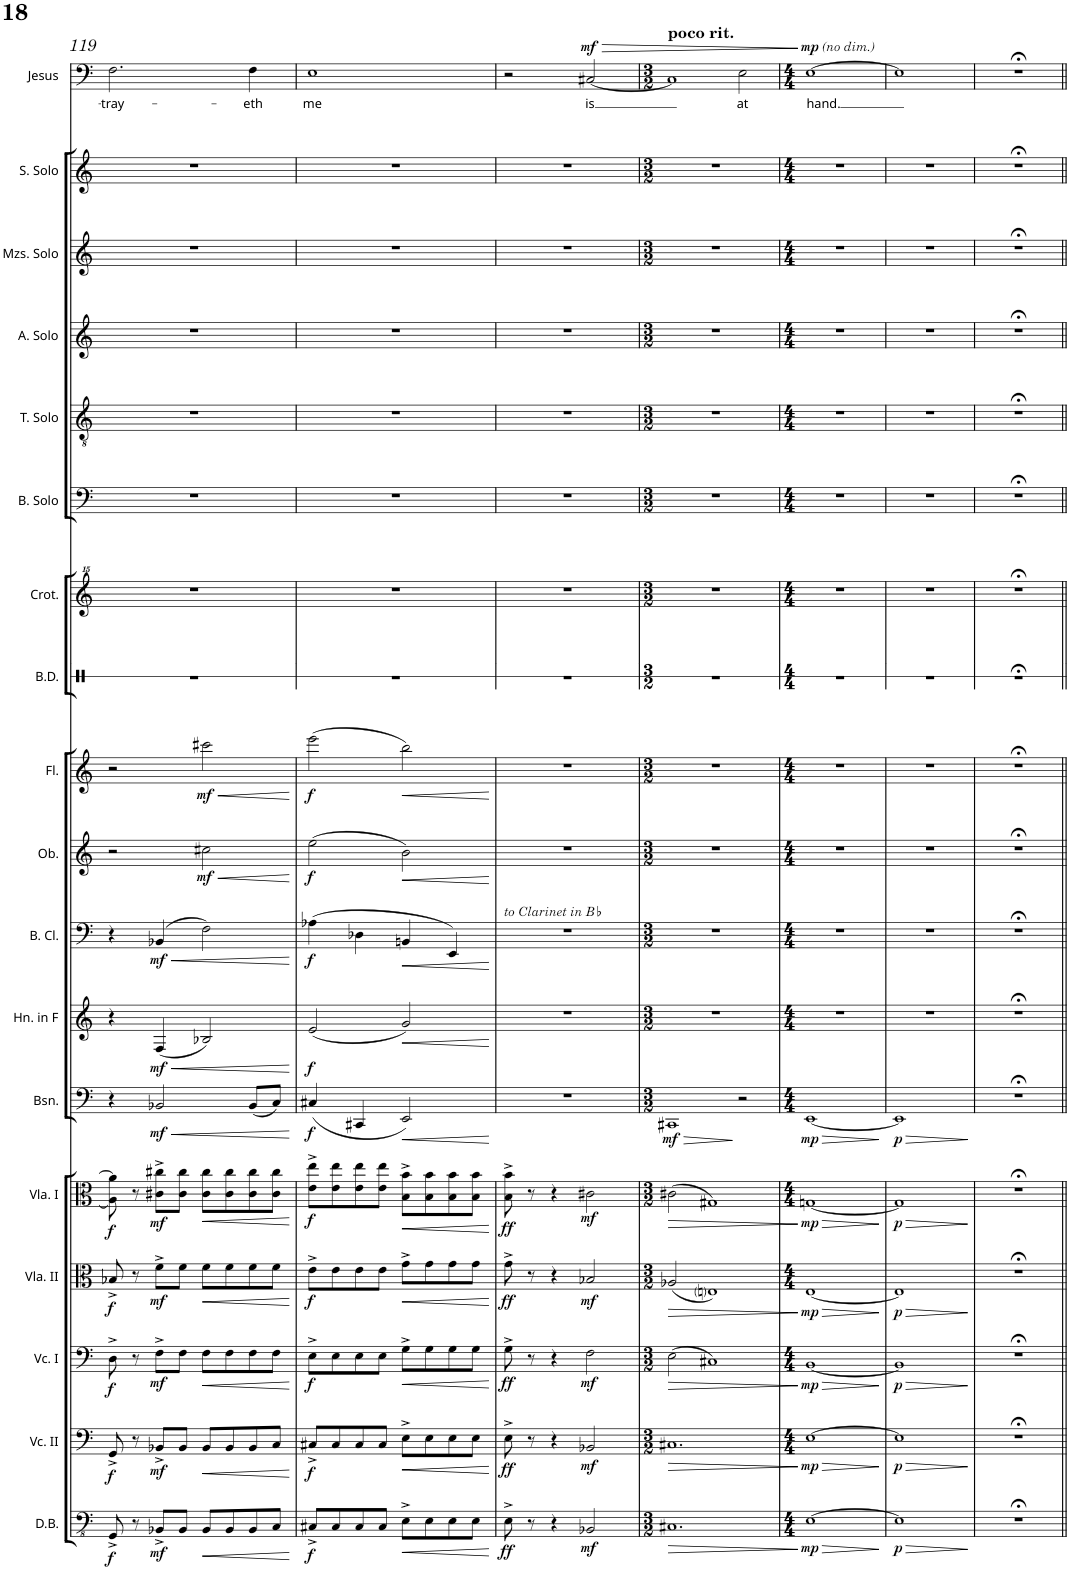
**kern	**dynam	**kern	**dynam	**kern	**dynam	**kern	**dynam	**kern	**dynam	**kern	**dynam	**kern	**dynam	**kern	**dynam	**kern	**dynam	**kern	**dynam	**kern	**kern	**kern	**kern	**kern	**kern	**kern	**kern	**text	**dynam
*part18	*part18	*part17	*part17	*part16	*part16	*part15	*part15	*part14	*part14	*part13	*part13	*part12	*part12	*part11	*part11	*part10	*part10	*part9	*part9	*part8	*part7	*part6	*part5	*part4	*part3	*part2	*part1	*part1	*part1
*staff18	*staff18	*staff17	*staff17	*staff16	*staff16	*staff15	*staff15	*staff14	*staff14	*staff13	*staff13	*staff12	*staff12	*staff11	*staff11	*staff10	*staff10	*staff9	*staff9	*staff8	*staff7	*staff6	*staff5	*staff4	*staff3	*staff2	*staff1	*staff1	*staff1
*I"Double Bass	*	*I"Violoncello II	*	*I"Violoncello I	*	*I"Viola II	*	*I"Viola I	*	*I"Bassoon	*	*I"Horn in F	*	*I"Clarinet in Bb	*	*I"Oboe	*	*I"Flute	*	*I"Bass Drum	*I"Crotales	*I"Bass Solo	*I"Tenor Solo	*I"Alto Solo	*I"Mezzo-soprano Solo	*I"Soprano Solo	*I"Jesus (Baritone Solo)	*	*
*I'D.B.	*	*I'Vc. II	*	*I'Vc. I	*	*I'Vla. II	*	*I'Vla. I	*	*I'Bsn.	*	*I'Hn. in F	*	*I'Cl. in Bb	*	*I'Ob.	*	*I'Fl.	*	*I'B.D.	*I'Crot.	*I'B. Solo	*I'T. Solo	*I'A. Solo	*I'Mzs. Solo	*I'S. Solo	*I'Jesus	*	*
!!LO:PB:g=z
*clefFv4	*	*clefF4	*	*clefF4	*	*clefC3	*	*clefC3	*	*clefF4	*	*clefG2	*	*clefF4	*	*clefG2	*	*clefG2	*	*clefX	*clefG^^2	*clefF4	*clefGv2	*clefG2	*clefG2	*clefG2	*clefF4	*	*
*Trd7c12	*	*	*	*	*	*	*	*	*	*	*	*Trd4c7	*	*Trd1c2	*	*	*	*	*	*	*	*	*	*	*	*	*	*	*
*k[]	*	*k[]	*	*k[]	*	*k[]	*	*k[]	*	*k[]	*	*k[]	*	*k[]	*	*k[]	*	*k[]	*	*k[]	*k[]	*k[]	*k[]	*k[]	*k[]	*k[]	*k[]	*	*
*M4/4	*	*M4/4	*	*M4/4	*	*M4/4	*	*M4/4	*	*M4/4	*	*M4/4	*	*M4/4	*	*M4/4	*	*M4/4	*	*M4/4	*M4/4	*M4/4	*M4/4	*M4/4	*M4/4	*M4/4	*M4/4	*	*
=119	=119	=119	=119	=119	=119	=119	=119	=119	=119	=119	=119	=119	=119	=119	=119	=119	=119	=119	=119	=119	=119	=119	=119	=119	=119	=119	=119	=119	=119
!	!LO:DY:b	!	!LO:DY:b	!	!LO:DY:b	!	!LO:DY:b	!	!LO:DY:b	!	!	!	!	!	!	!	!	!	!	!	!	!	!	!	!	!	!	!LO:LY:b	!
8GGG^/	f	8GG^/	f	8D^\	f	8B-X^/	f	8A\] 8a\]	f	4r	.	4r	.	4r	.	2r	.	2r	.	1r	1r	1r	1r	1r	1r	1r	2.F\	tray-	.
8r	.	8r	.	8r	.	8r	.	8r	.	.	.	.	.	.	.	.	.	.	.	.	.	.	.	.	.	.	.	.	.
!	!LO:DY:b	!	!LO:DY:b	!	!LO:DY:b	!	!LO:DY:b	!	!LO:DY:b	!	!LO:HP:b	!	!LO:HP:b	!	!LO:HP:b	!	!	!	!	!	!	!	!	!	!	!	!	!	!
!	!	!	!	!	!	!	!	!	!	!	!LO:DY:n=1:b	!	!LO:DY:n=1:b	!	!LO:DY:n=1:b	!	!	!	!	!	!	!	!	!	!	!	!	!	!
8BBB-X^/L	mf	8BB-X^/L	mf	8F^\L	mf	8f^\L	mf	8c#X\^ 8cc#X\^L	mf	2BB-X/	< mf	(4F/	< mf	(4BB-X/	< mf	.	.	.	.	.	.	.	.	.	.	.	.	.	.
8BBB-/J	.	8BB-/J	.	8F\J	.	8f\J	.	8c#\ 8cc#\J	.	.	.	.	.	.	.	.	.	.	.	.	.	.	.	.	.	.	.	.	.
!	!LO:HP:b	!	!LO:HP:b	!	!LO:HP:b	!	!LO:HP:b	!	!LO:HP:b	!	!	!	!	!	!	!	!LO:HP:b	!	!LO:HP:b	!	!	!	!	!	!	!	!	!	!
!	!	!	!	!	!	!	!	!	!	!	!	!	!	!	!	!	!LO:DY:n=1:b	!	!LO:DY:n=1:b	!	!	!	!	!	!	!	!	!	!
8BBB-/L	<	8BB-/L	<	8F\L	<	8f\L	<	8c#\ 8cc#\L	<	.	.	2B-X/)	.	2F\)	.	2cc#X\	< mf	2ccc#X\	< mf	.	.	.	.	.	.	.	.	.	.
8BBB-/	.	8BB-/	.	8F\	.	8f\	.	8c#\ 8cc#\	.	.	.	.	.	.	.	.	.	.	.	.	.	.	.	.	.	.	.	.	.
!	!	!	!	!	!	!	!	!	!	!	!	!	!	!	!	!	!	!	!	!	!	!	!	!	!	!	!	!LO:LY:b	!
8BBB-/	.	8BB-/	.	8F\	.	8f\	.	8c#\ 8cc#\	.	(8BB-/L	.	.	.	.	.	.	.	.	.	.	.	.	.	.	.	.	4F\	-eth	.
8CC/J	.	8C/J	.	8F\J	.	8f\J	.	8c#\ 8cc#\J	.	8C/J)	.	.	.	.	.	.	.	.	.	.	.	.	.	.	.	.	.	.	.
.	[	.	[	.	[	.	[	.	[	.	[	.	[	.	[	.	[	.	[	.	.	.	.	.	.	.	.	.	.
=120	=120	=120	=120	=120	=120	=120	=120	=120	=120	=120	=120	=120	=120	=120	=120	=120	=120	=120	=120	=120	=120	=120	=120	=120	=120	=120	=120	=120	=120
!	!LO:DY:b	!	!LO:DY:b	!	!LO:DY:b	!	!LO:DY:b	!	!LO:DY:b	!	!LO:DY:b	!	!LO:DY:b	!	!LO:DY:b	!	!LO:DY:b	!	!LO:DY:b	!	!	!	!	!	!	!	!	!LO:LY:b	!
8CC#X^/L	f	8C#X^/L	f	8E^\L	f	8e^\L	f	8e\^ 8ee\^L	f	(4C#X/	f	(2e/	f	(4A-X\	f	(2ee\	f	(2eee\	f	1r	1r	1r	1r	1r	1r	1r	1E	me	.
8CC#/	.	8C#/	.	8E\	.	8e\	.	8e\ 8ee\	.	.	.	.	.	.	.	.	.	.	.	.	.	.	.	.	.	.	.	.	.
8CC#/	.	8C#/	.	8E\	.	8e\	.	8e\ 8ee\	.	4CC#X/	.	.	.	4D-X\	.	.	.	.	.	.	.	.	.	.	.	.	.	.	.
8CC#/J	.	8C#/J	.	8E\J	.	8e\J	.	8e\ 8ee\J	.	.	.	.	.	.	.	.	.	.	.	.	.	.	.	.	.	.	.	.	.
!	!LO:HP:b	!	!LO:HP:b	!	!LO:HP:b	!	!LO:HP:b	!	!LO:HP:b	!	!LO:HP:b	!	!LO:HP:b	!	!LO:HP:b	!	!LO:HP:b	!	!LO:HP:b	!	!	!	!	!	!	!	!	!	!
8EE^\L	<	8E^\L	<	8G^\L	<	8g^\L	<	8B\^ 8b\^L	<	2EE/)	<	2g/)	<	4BBn/	<	2b\)	<	2bb\)	<	.	.	.	.	.	.	.	.	.	.
8EE\	.	8E\	.	8G\	.	8g\	.	8B\ 8b\	.	.	.	.	.	.	.	.	.	.	.	.	.	.	.	.	.	.	.	.	.
8EE\	.	8E\	.	8G\	.	8g\	.	8B\ 8b\	.	.	.	.	.	4EE/)	.	.	.	.	.	.	.	.	.	.	.	.	.	.	.
8EE\J	.	8E\J	.	8G\J	.	8g\J	.	8B\ 8b\J	.	.	.	.	.	.	.	.	.	.	.	.	.	.	.	.	.	.	.	.	.
.	[	.	[	.	[	.	[	.	[	.	[	.	[	.	[	.	[	.	[	.	.	.	.	.	.	.	.	.	.
=121	=121	=121	=121	=121	=121	=121	=121	=121	=121	=121	=121	=121	=121	=121	=121	=121	=121	=121	=121	=121	=121	=121	=121	=121	=121	=121	=121	=121	=121
!	!	!	!	!	!	!	!	!	!	!	!	!	!	!LO:TX:a:i:t=to Clarinet in B♭	!	!	!	!	!	!	!	!	!	!	!	!	!	!	!
!	!LO:DY:b	!	!LO:DY:b	!	!LO:DY:b	!	!LO:DY:b	!	!LO:DY:b	!	!	!	!	!	!	!	!	!	!	!	!	!	!	!	!	!	!	!	!
8EE^\	ff	8E^\	ff	8G^\	ff	8g^\	ff	8B\^ 8b\^	ff	1r	.	1r	.	1r	.	1r	.	1r	.	1r	1r	1r	1r	1r	1r	1r	2r	.	.
8r	.	8r	.	8r	.	8r	.	8r	.	.	.	.	.	.	.	.	.	.	.	.	.	.	.	.	.	.	.	.	.
4r	.	4r	.	4r	.	4r	.	4r	.	.	.	.	.	.	.	.	.	.	.	.	.	.	.	.	.	.	.	.	.
!	!LO:DY:b	!	!LO:DY:b	!	!LO:DY:b	!	!LO:DY:b	!	!LO:DY:b	!	!	!	!	!	!	!	!	!	!	!	!	!	!	!	!	!	!	!LO:LY:b	!LO:HP:b
!	!	!	!	!	!	!	!	!	!	!	!	!	!	!	!	!	!	!	!	!	!	!	!	!	!	!	!	!	!LO:DY:n=1:a
2BBB-X/	mf	2BB-X/	mf	2F\	mf	2B-X/	mf	2c#X\	mf	.	.	.	.	.	.	.	.	.	.	.	.	.	.	.	.	.	[2C#X/	is	> mf
=122	=122	=122	=122	=122	=122	=122	=122	=122	=122	=122	=122	=122	=122	=122	=122	=122	=122	=122	=122	=122	=122	=122	=122	=122	=122	=122	=122	=122	=122
*M3/2	*	*M3/2	*	*M3/2	*	*M3/2	*	*M3/2	*	*M3/2	*	*M3/2	*	*M3/2	*	*M3/2	*	*M3/2	*	*M3/2	*M3/2	*M3/2	*M3/2	*M3/2	*M3/2	*M3/2	*M3/2	*	*
!	!	!	!	!	!	!	!	!	!	!	!	!	!	!	!	!	!	!	!	!	!	!	!	!	!	!	!LO:TX:a:B:t=poco rit.	!	!
!	!LO:HP:b	!	!LO:HP:b	!	!LO:HP:b	!	!LO:HP:b	!	!LO:HP:b	!	!LO:HP:b	!	!	!	!	!	!	!	!	!	!	!	!	!	!	!	!	!	!
!	!	!	!	!	!	!	!	!	!	!	!LO:DY:n=1:b	!	!	!	!	!	!	!	!	!	!	!	!	!	!	!	!	!	!
1.CC#X	>	1.C#X	>	(2E\	>	(2A-X/	>	(2c#X\	>	1CC#X	> mf	1.r	.	1.r	.	1.r	.	1.r	.	1.r	1.r	1.r	1.r	1.r	1.r	1.r	1C#]	.	.
.	.	.	.	1C#X)	.	1Eni)	.	1G#X)	.	.	.	.	.	.	.	.	.	.	.	.	.	.	.	.	.	.	.	.	.
!	!	!	!	!	!	!	!	!	!	!	!	!	!	!	!	!	!	!	!	!	!	!	!	!	!	!	!	!LO:LY:b	!
.	.	.	.	.	.	.	.	.	.	2r	]	.	.	.	.	.	.	.	.	.	.	.	.	.	.	.	2E\	at	.
.	]	.	]	.	]	.	]	.	]	.	.	.	.	.	.	.	.	.	.	.	.	.	.	.	.	.	.	.	]
=123	=123	=123	=123	=123	=123	=123	=123	=123	=123	=123	=123	=123	=123	=123	=123	=123	=123	=123	=123	=123	=123	=123	=123	=123	=123	=123	=123	=123	=123
*M4/4	*	*M4/4	*	*M4/4	*	*M4/4	*	*M4/4	*	*M4/4	*	*M4/4	*	*M4/4	*	*M4/4	*	*M4/4	*	*M4/4	*M4/4	*M4/4	*M4/4	*M4/4	*M4/4	*M4/4	*M4/4	*	*
!	!LO:HP:b	!	!LO:HP:b	!	!LO:HP:b	!	!LO:HP:b	!	!LO:HP:b	!	!LO:HP:b	!	!	!	!	!	!	!	!	!	!	!	!	!	!	!	!	!LO:LY:b	!
!	!LO:DY:n=1:b	!	!LO:DY:n=1:b	!	!LO:DY:n=1:b	!	!LO:DY:n=1:b	!	!LO:DY:n=1:b	!	!LO:DY:n=1:b	!	!	!	!	!	!	!	!	!	!	!	!	!	!	!	!	!	!LO:DY:a
!	!	!	!	!	!	!	!	!	!	!	!	!	!	!	!	!	!	!	!	!	!	!	!	!	!	!	!	!	!LO:DY:n=1:a
[1EE	> mp	[1E	> mp	[1BB	> mp	[1E	> mp	[1Gn	> mp	[1EE	> mp	1r	.	1r	.	1r	.	1r	.	1r	1r	1r	1r	1r	1r	1r	[1E	hand.	mp other-dynamics
.	]	.	]	.	]	.	]	.	]	.	]	.	.	.	.	.	.	.	.	.	.	.	.	.	.	.	.	.	.
=124	=124	=124	=124	=124	=124	=124	=124	=124	=124	=124	=124	=124	=124	=124	=124	=124	=124	=124	=124	=124	=124	=124	=124	=124	=124	=124	=124	=124	=124
!	!LO:HP:b	!	!LO:HP:b	!	!LO:HP:b	!	!LO:HP:b	!	!LO:HP:b	!	!LO:HP:b	!	!	!	!	!	!	!	!	!	!	!	!	!	!	!	!	!	!
!	!LO:DY:n=1:b	!	!LO:DY:n=1:b	!	!LO:DY:n=1:b	!	!LO:DY:n=1:b	!	!LO:DY:n=1:b	!	!LO:DY:n=1:b	!	!	!	!	!	!	!	!	!	!	!	!	!	!	!	!	!	!
1EE]	> p	1E]	> p	1BB]	> p	1E]	> p	1G]	> p	1EE]	> p	1r	.	1r	.	1r	.	1r	.	1r	1r	1r	1r	1r	1r	1r	1E]	.	.
.	]	.	]	.	]	.	]	.	]	.	]	.	.	.	.	.	.	.	.	.	.	.	.	.	.	.	.	.	.
=125	=125	=125	=125	=125	=125	=125	=125	=125	=125	=125	=125	=125	=125	=125	=125	=125	=125	=125	=125	=125	=125	=125	=125	=125	=125	=125	=125	=125	=125
1r;<	.	1r;<	.	1r;<	.	1r;<	.	1r;<	.	1r;<	.	1r;<	.	1r;<	.	1r;<	.	1r;<	.	1r;<	1r;<	1r;<	1r;<	1r;<	1r;<	1r;<	1r;<	.	.
=||	=||	=||	=||	=||	=||	=||	=||	=||	=||	=||	=||	=||	=||	=||	=||	=||	=||	=||	=||	=||	=||	=||	=||	=||	=||	=||	=||	=||	=||
*-	*-	*-	*-	*-	*-	*-	*-	*-	*-	*-	*-	*-	*-	*-	*-	*-	*-	*-	*-	*-	*-	*-	*-	*-	*-	*-	*-	*-	*-
